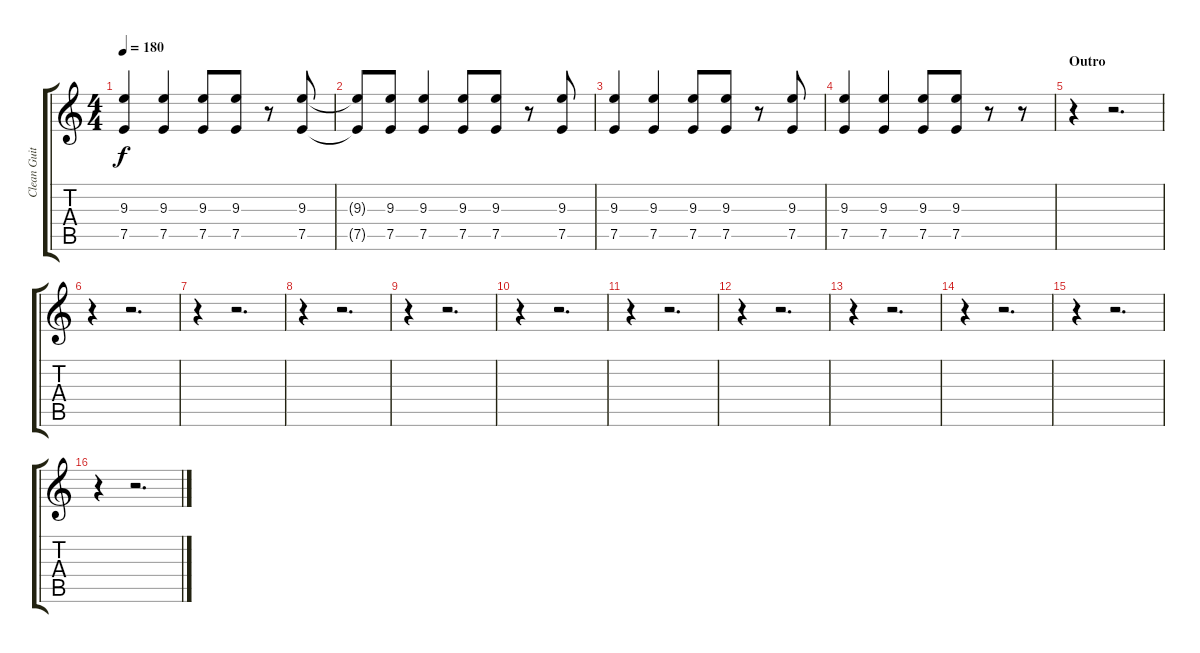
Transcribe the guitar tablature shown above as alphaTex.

\track ("Clean Guitar" "Clean Guit") {instrument electricguitarclean}
\staff {score tabs}
\tuning (E4 B3 G3 D3 A2 D2) {hide}
\ts (4 4)
\tempo 180
\clef g2
\ks c
(9.3 7.5).4{dy f} (9.3 7.5).4 (9.3 7.5).8 (9.3 7.5).8 r.8 (9.3 7.5).8 |
(9.3{t} 7.5{t}).8 (9.3 7.5).8 (9.3 7.5).4 (9.3 7.5).8 (9.3 7.5).8 r.8 (9.3 7.5).8 |
(9.3 7.5).4 (9.3 7.5).4 (9.3 7.5).8 (9.3 7.5).8 r.8 (9.3 7.5).8 |
(9.3 7.5).4 (9.3 7.5).4 (9.3 7.5).8 (9.3 7.5).8 r.8 r.8 |
\section ("" "Outro")
r.4 r.2{d} |
r.4 r.2{d} |
r.4 r.2{d} |
r.4 r.2{d} |
r.4 r.2{d} |
r.4 r.2{d} |
r.4 r.2{d} |
r.4 r.2{d} |
r.4 r.2{d} |
r.4 r.2{d} |
r.4 r.2{d} |
r.4 r.2{d}
